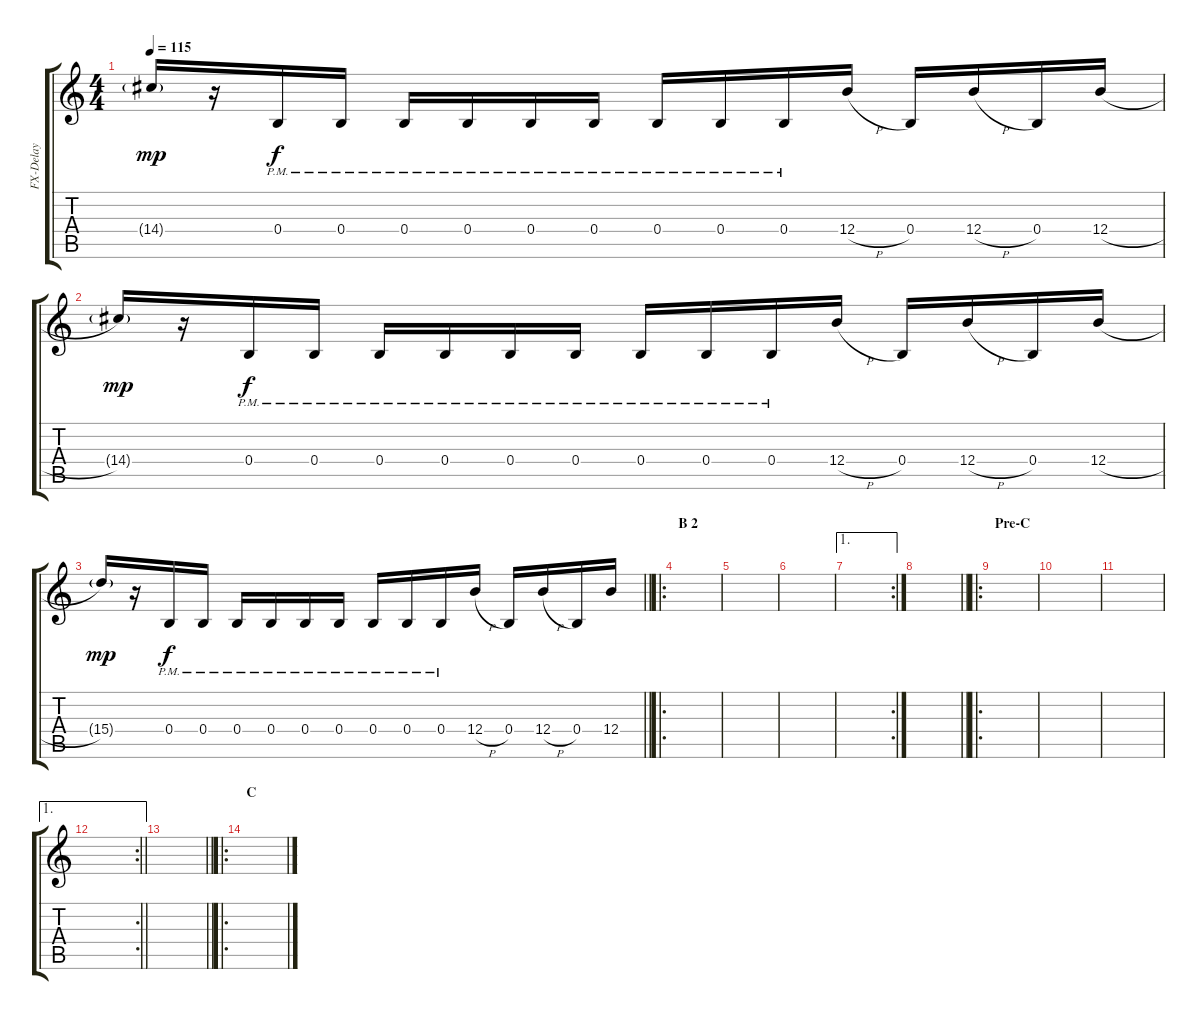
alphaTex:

\track ("FX-Delay" "FX-Delay") {instrument distortionguitar}
\staff {score tabs}
\tuning (Db4 Ab3 E3 B2 Gb2 B1) {hide}
\ts (4 4)
\tempo 115
\clef g2
\ks c
14.4{g}.16{dy mp} r.16 0.4{pm}.16{dy f} 0.4{pm}.16 0.4{pm}.16 0.4{pm}.16 0.4{pm}.16 0.4{pm}.16 0.4{pm}.16 0.4{pm}.16 0.4{pm}.16 12.4{h}.16 0.4.16 12.4{h}.16 0.4.16 12.4{h}.16 |
14.4{g}.16{dy mp} r.16 0.4{pm}.16{dy f} 0.4{pm}.16 0.4{pm}.16 0.4{pm}.16 0.4{pm}.16 0.4{pm}.16 0.4{pm}.16 0.4{pm}.16 0.4{pm}.16 12.4{h}.16 0.4.16 12.4{h}.16 0.4.16 12.4{h}.16 |
\barLineRight lightlight
15.4{g}.16{dy mp} r.16 0.4{pm}.16{dy f} 0.4{pm}.16 0.4{pm}.16 0.4{pm}.16 0.4{pm}.16 0.4{pm}.16 0.4{pm}.16 0.4{pm}.16 0.4{pm}.16 12.4{h}.16 0.4.16 12.4{h}.16 0.4.16 12.4.16 |
\ro
\section ("" "B 2")
|
|
|
\ae 1
\rc 2
|
\barLineRight lightlight
|
\ro
\section ("" "Pre-C")
|
|
|
\ae 1
\rc 2
\barLineRight lightlight
|
\barLineRight lightlight
|
\ro
\section ("" "C")
